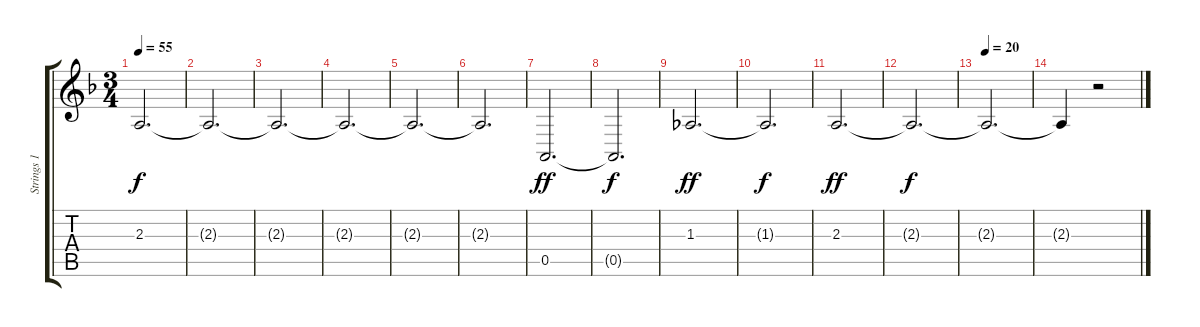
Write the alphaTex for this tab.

\track ("Strings 1" "Strings 1") {instrument stringensemble1}
\staff {score tabs}
\tuning (E4 B3 G3 D3 A2 E2) {hide}
\ts (3 4)
\tempo 55
\clef g2
\ks dminor
2.3{t}.2{d dy f} |
2.3{t}.2{d} |
2.3{t}.2{d} |
2.3{t}.2{d} |
2.3{t}.2{d} |
2.3{t}.2{d} |
0.5.2{d dy ff} |
0.5{t}.2{d dy f} |
1.3.2{d dy ff} |
1.3{t}.2{d dy f} |
2.3.2{d dy ff} |
2.3{t}.2{d dy f} |
\tempo 20
2.3{t}.2{d} |
2.3{t}.4 r.2
